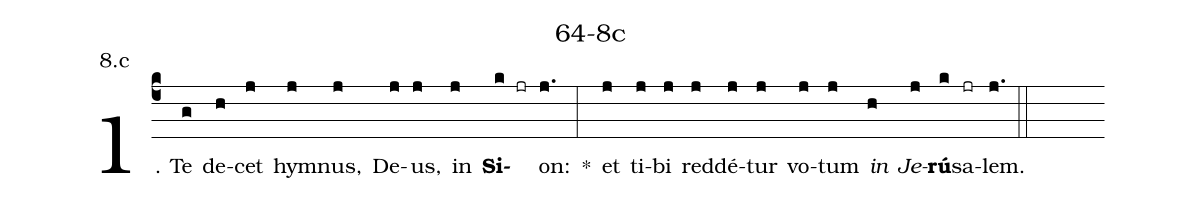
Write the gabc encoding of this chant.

name: 64-8c;
annotation: 8.c;
%%
(c4)1. Te(g) de(h)cet(j) hym(j)nus,(j) De(j)us,(j) in(j) <b>Si</b>(k jr)on:(j.) *(:) et(j) ti(j)bi(j) red(j)dé(j)tur(j) vo(j)tum(j) <i>in</i>(h) <i>Je</i>(j)<b>rú</b>(k)sa(jr)lem.(j.) (::)
